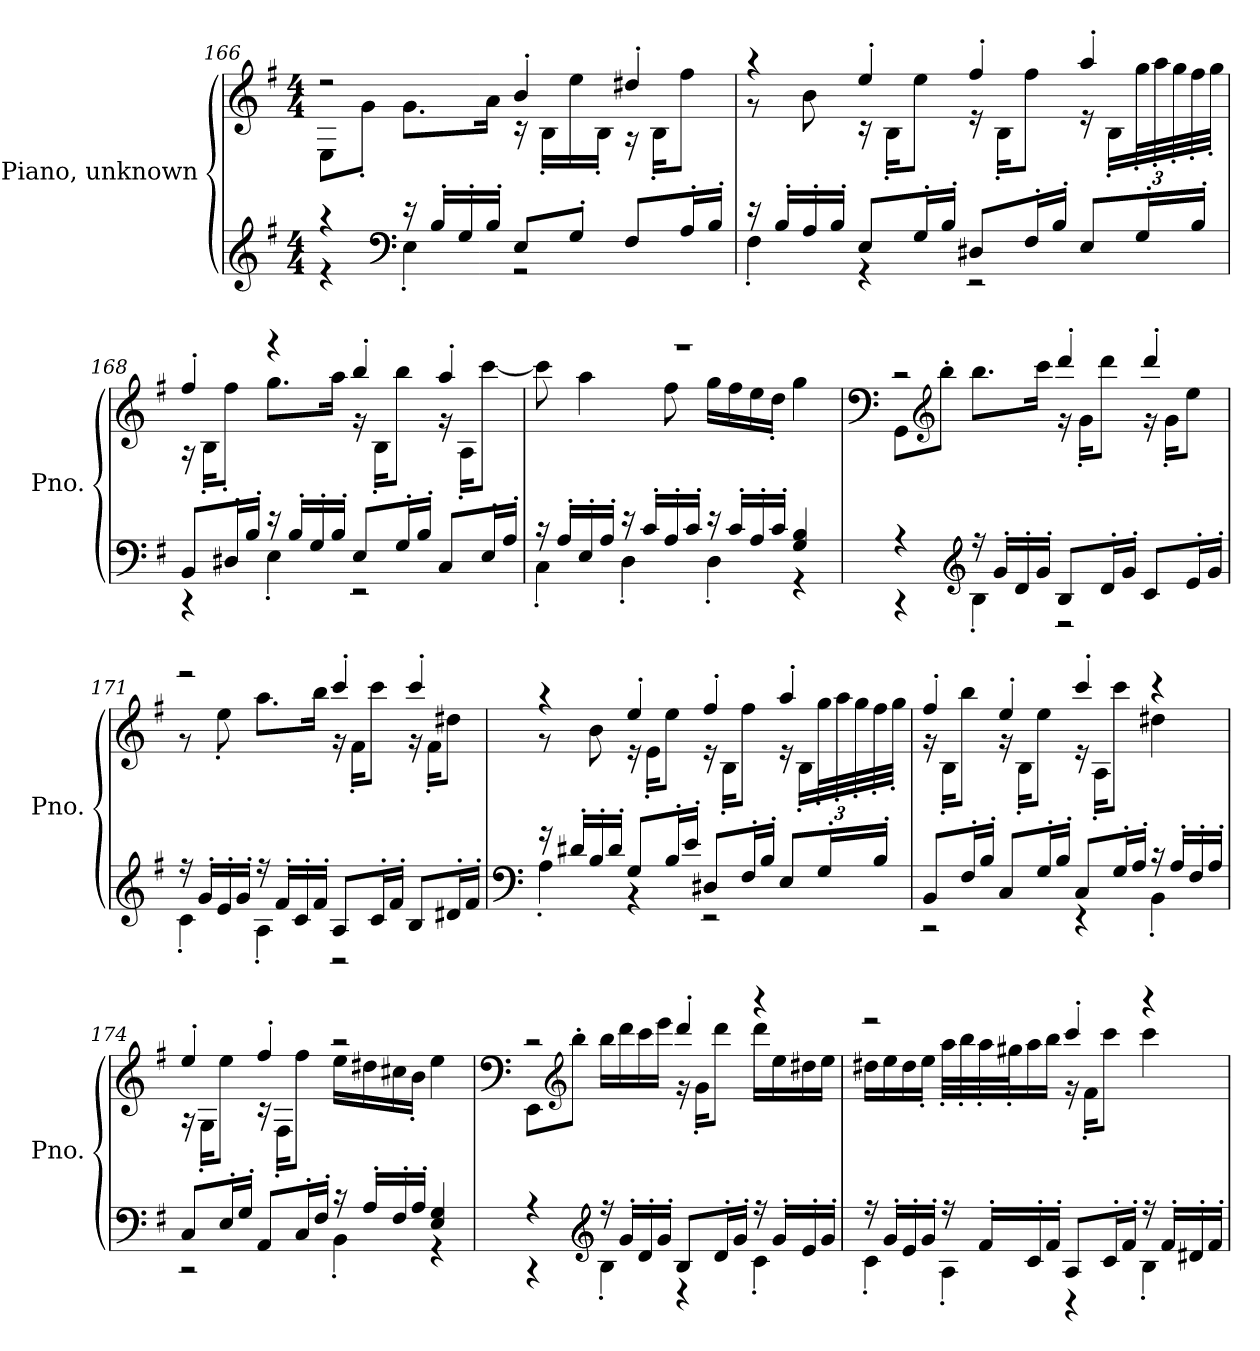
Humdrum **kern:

**kern	**kern
*part1	*part1
*staff2	*staff1
*I"Piano, unknown	*
*I'Pno.	*
!!LO:PB:g=z
*clefG2	*clefG2
*k[f#]	*k[f#]
*M4/4	*M4/4
=166	=166
*^	*^
4r	4r	2r	8E\L
.	.	.	8g'\J
*clefF4	*	*	*
16r	4E'\	.	8.g\L
16B'/LL	.	.	.
16G'/	.	.	.
16B'/JJ	.	.	16a\Jk
8E/L	2r	4b'/	16r
.	.	.	16B'\LL
8G'/J	.	.	16ee\
.	.	.	16B'\JJ
8F#/L	.	4dd#X'/	16r
.	.	.	16B'\KL
16A'/L	.	.	8ff#\J
16B'/JJ	.	.	.
=167	=167	=167	=167
16r	4F#'\	4r	8r
16B'/LL	.	.	.
16A'/	.	.	8b\
16B'/JJ	.	.	.
8E/L	4r	4ee'/	16r
.	.	.	16B'\KL
16G'/L	.	.	8ee\J
16B'/JJ	.	.	.
8D#X/L	2r	4ff#'/	16r
.	.	.	16B'\KL
16F#'/L	.	.	8ff#\J
16B'/JJ	.	.	.
8E/L	.	4aa'/	16r
.	.	.	16B'\LL
*	*	*	*Xbrackettup
16G'/L	.	.	48gg'\L
.	.	.	48aa'\
.	.	.	48gg'\
16B'/JJ	.	.	32ff#'\
.	.	.	32gg'\JJJ
!!LO:LB:g=z	!!
=168	=168	=168	=168
8BB/L	4r	4ff#'/	16r
.	.	.	16B'\KL
16D#X'/L	.	.	8ff#'\J
16B'/JJ	.	.	.
16r	4E'\	4r	8.gg\L
16B'/LL	.	.	.
16G'/	.	.	.
16B'/JJ	.	.	16aa\Jk
8E/L	2r	4bb'/	16r
.	.	.	16B'\KL
16G'/L	.	.	8bb\J
16B'/JJ	.	.	.
8C/L	.	4aa'/	16r
.	.	.	16A'\KL
16E'/L	.	.	[8ccc\J
16A'/JJ	.	.	.
=169	=169	=169	=169
16r	4C'\	1r	8ccc\]
16A'/LL	.	.	.
16E'/	.	.	4aa\
16A'/JJ	.	.	.
16r	4D'\	.	.
16c'/LL	.	.	.
16A'/	.	.	8ff#\
16c'/JJ	.	.	.
16r	4D'\	.	16gg\LL
16c'/LL	.	.	16ff#\
16A'/	.	.	16ee\
16c'/JJ	.	.	16dd'\JJ
4G/ 4B/	4r	.	4gg\
!!LO:LB:g=z	!!
=170	=170	=170	=170
*	*	*clefF4	*
4r	4r	2r	8GG\L
*	*	*clefG2	*
.	.	.	8bb'\J
*clefG2	*	*	*
16r	4B'\	.	8.bb\L
16g'/LL	.	.	.
16d'/	.	.	.
16g'/JJ	.	.	16ccc\Jk
8B/L	2r	4ddd'/	16r
.	.	.	16g'\KL
16d'/L	.	.	8ddd\J
16g'/JJ	.	.	.
8c/L	.	4ddd'/	16r
.	.	.	16g'\KL
16e'/L	.	.	8ee\J
16g'/JJ	.	.	.
=171	=171	=171	=171
16r	4c'\	2r	8r
16g'/LL	.	.	.
16e'/	.	.	8ee'\
16g'/JJ	.	.	.
16r	4A'\	.	8.aa\L
16f#'/LL	.	.	.
16c'/	.	.	.
16f#'/JJ	.	.	16bb\Jk
8A/L	2r	4ccc'/	16r
.	.	.	16f#'\KL
16c'/L	.	.	8ccc\J
16f#'/JJ	.	.	.
8B/L	.	4ccc'/	16r
.	.	.	16f#'\KL
16d#X'/L	.	.	8dd#X\J
16f#'/JJ	.	.	.
!!LO:LB:g=z	!!
=172	=172	=172	=172
*clefF4	*	*	*
16r	4A'\	4r	8r
16d#X'/LL	.	.	.
16B'/	.	.	8b\
16d#'/JJ	.	.	.
8G/L	4r	4ee'/	16r
.	.	.	16e'\KL
16B'/L	.	.	8ee\J
16e'/JJ	.	.	.
8D#X/L	2r	4ff#'/	16r
.	.	.	16B'\KL
16F#'/L	.	.	8ff#\J
16B'/JJ	.	.	.
8E/L	.	4aa'/	16r
.	.	.	16B'\LL
16G'/L	.	.	48gg'\L
.	.	.	48aa'\
.	.	.	48gg'\
16B'/JJ	.	.	32ff#'\
.	.	.	32gg'\JJJ
=173	=173	=173	=173
8BB/L	2r	4ff#'/	16r
.	.	.	16B'\KL
16F#'/L	.	.	8bb\J
16B'/JJ	.	.	.
8C/L	.	4ee'/	16r
.	.	.	16B'\KL
16G'/L	.	.	8ee\J
16B'/JJ	.	.	.
8C/L	4r	4ccc'/	16r
.	.	.	16A'\KL
16G'/L	.	.	8ccc\J
16A'/JJ	.	.	.
16r	4BB'\	4r	4dd#X\
16A'/LL	.	.	.
16F#'/	.	.	.
16A'/JJ	.	.	.
!!LO:LB:g=z	!!
=174	=174	=174	=174
8C/L	2r	4ee'/	16r
.	.	.	16G'\KL
16E'/L	.	.	8ee\J
16G'/JJ	.	.	.
8AA/L	.	4ff#'/	16r
.	.	.	16F#'\KL
16C'/L	.	.	8ff#\J
16F#'/JJ	.	.	.
16r	4BB'\	2r	16ee\LL
16A'/LL	.	.	16dd#X\
16F#'/	.	.	16cc#X\
16A'/JJ	.	.	16b'\JJ
4E/ 4G/	4r	.	4ee\
=175	=175	=175	=175
*	*	*clefF4	*
4r	4r	2r	8EE\L
*	*	*clefG2	*
.	.	.	8bb'\J
*clefG2	*	*	*
16r	4B'\	.	16bb\LL
16g'/LL	.	.	16ddd\
16d'/	.	.	16ccc\
16g'/JJ	.	.	16eee\JJ
8B/L	4r	4ddd'/	16r
.	.	.	16g'\KL
16d'/L	.	.	8ddd\J
16g'/JJ	.	.	.
16r	4c'\	4r	16ddd\LL
16g'/LL	.	.	16ee\
16e'/	.	.	16dd#X\
16g'/JJ	.	.	16ee\JJ
!!LO:LB:g=z	!!
=176	=176	=176	=176
16r	4c'\	2r	16dd#X\LL
16g'/LL	.	.	16ee\
16e'/	.	.	16dd#\
16g'/JJ	.	.	16ee'\JJ
16r	4A'\	.	32aa'\LLL
.	.	.	32bb'\
16f#'/LL	.	.	32aa'\
.	.	.	32gg#X'\J
16c'/	.	.	16aa\
16f#'/JJ	.	.	16bb\JJ
8A/L	4r	4ccc'/	16r
.	.	.	16f#'\KL
16c'/L	.	.	8ccc\J
16f#'/JJ	.	.	.
16r	4B'\	4r	4ccc\
16f#'/LL	.	.	.
16d#X'/	.	.	.
16f#'/JJ	.	.	.
*v	*v	*	*
*	*v	*v
=	=
*-	*-
